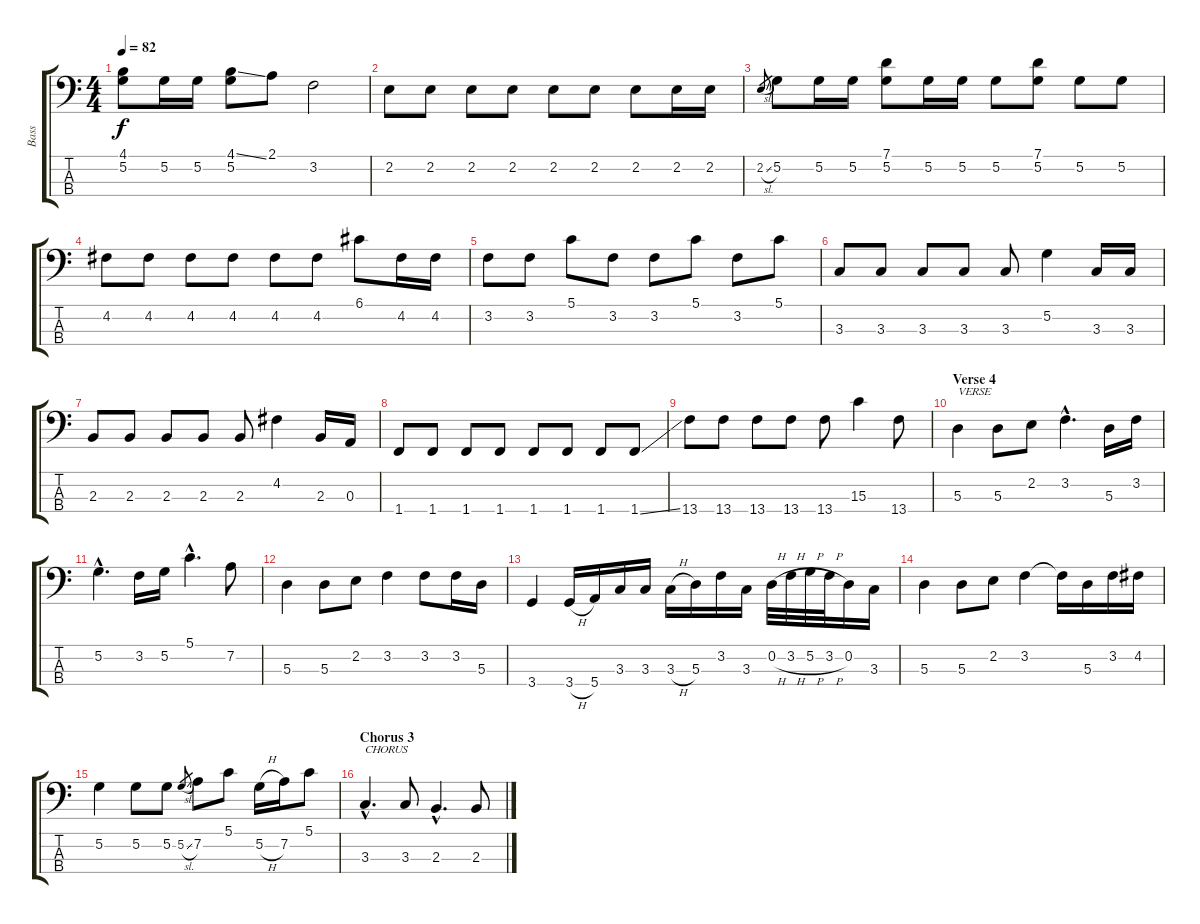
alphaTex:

\track ("Bass" "Bass") {instrument electricbassfinger}
\staff {score tabs}
\tuning (G2 D2 A1 E1) {hide}
\ts (4 4)
\tempo 82
\clef f4
\ks c
(4.1 5.2).8{dy f} 5.2.16 5.2.16 (4.1{ss} 5.2).8 2.1.8 3.2.2 |
2.2.8 2.2.8 2.2.8 2.2.8 2.2.8 2.2.8 2.2.8 2.2.16 2.2.16 |
2.2{sl}.8{gr} 5.2.8 5.2.16 5.2.16 (7.1 5.2).8 5.2.16 5.2.16 5.2.8 (7.1 5.2).8 5.2.8 5.2.8 |
4.2.8 4.2.8 4.2.8 4.2.8 4.2.8 4.2.8 6.1.8 4.2.16 4.2.16 |
3.2.8 3.2.8 5.1.8 3.2.8 3.2.8 5.1.8 3.2.8 5.1.8 |
3.3.8 3.3.8 3.3.8 3.3.8 3.3.8 5.2.4 3.3.16 3.3.16 |
2.3.8 2.3.8 2.3.8 2.3.8 2.3.8 4.2.4 2.3.16 0.3.16 |
1.4.8 1.4.8 1.4.8 1.4.8 1.4.8 1.4.8 1.4.8 1.4{ss}.8 |
13.4.8 13.4.8 13.4.8 13.4.8 13.4.8 15.3.4 13.4.8 |
\section ("" "Verse 4")
5.3.4{txt "VERSE"} 5.3.8 2.2.8 3.2{hac}.4{d} 5.3.16 3.2.16 |
5.2{hac}.4{d} 3.2.16 5.2.16 5.1{hac}.4{d} 7.2.8 |
5.3.4 5.3.8 2.2.8 3.2.4 3.2.8 3.2.16 5.3.16 |
3.4.4 3.4{h}.16 5.4.16 3.3.16 3.3.16 3.3{h}.16 5.3.16 3.2.16 3.3.16 0.2{h}.32 3.2{h}.32 5.2{h}.32 3.2{h}.32 0.2.16 3.3.16 |
5.3.4 5.3.8 2.2.8 3.2.4 3.2{t}.16 5.3.16 3.2.16 4.2.16 |
5.2.4 5.2.8 5.2.8 5.2{sl}.8{gr} 7.2.8 5.1.8 5.2{h}.16 7.2.16 5.1.8 |
\section ("" "Chorus 3")
3.3{hac}.4{d txt "CHORUS"} 3.3.8 2.3{hac}.4{d} 2.3.8
